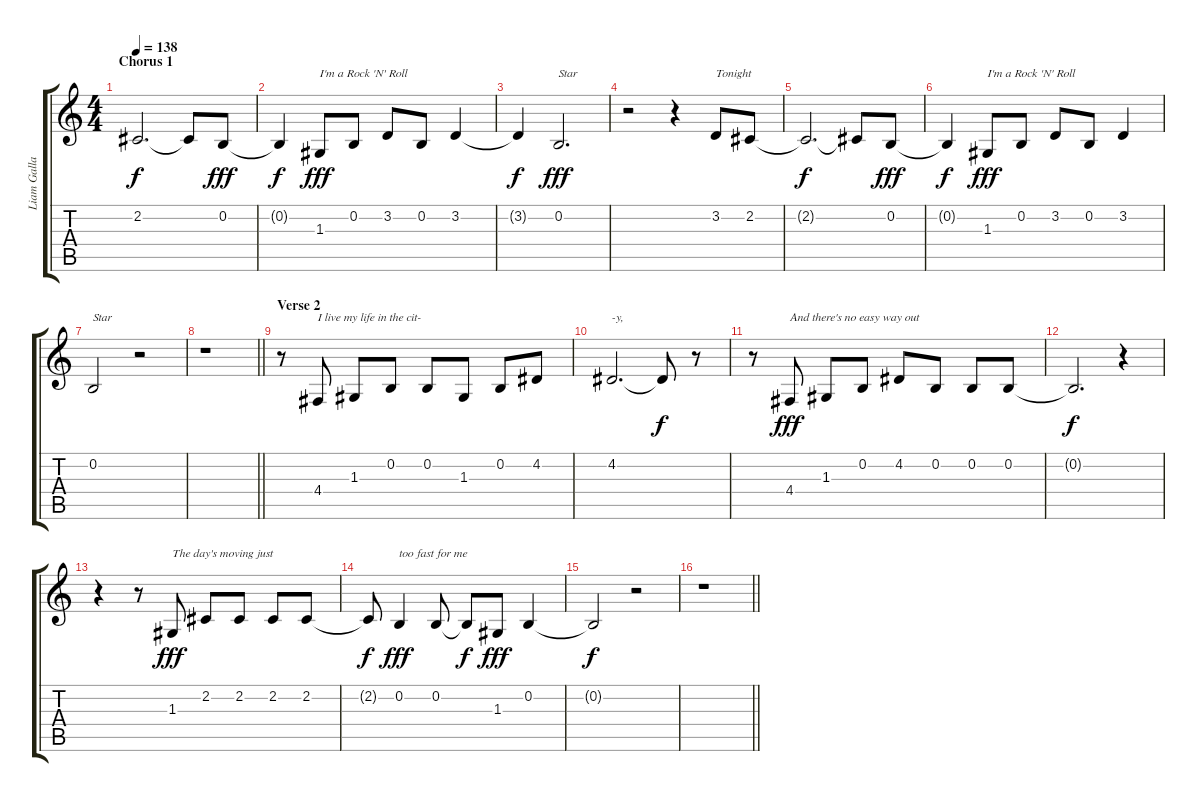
\track ("Liam Gallagher" "Liam Galla") {instrument tenorsax}
\staff {score tabs}
\tuning (E4 B3 G3 D3 A2 E2) {hide}
\ts (4 4)
\section ("" "Chorus 1")
\tempo 138
\clef g2
\ks c
2.2{t}.2{d dy f} 2.2{t}.8 0.2.8{dy fff} |
0.2{t}.4{dy f} 1.3.8{txt "I'm a Rock 'N' Roll" dy fff} 0.2.8 3.2.8 0.2.8 3.2.4 |
3.2{t}.4{dy f} 0.2.2{d txt "Star" dy fff} |
r.2 r.4 3.2.8{txt "Tonight"} 2.2.8 |
2.2{t}.2{d dy f} 2.2{t}.8 0.2.8{dy fff} |
0.2{t}.4{dy f} 1.3.8{txt "I'm a Rock 'N' Roll" dy fff} 0.2.8 3.2.8 0.2.8 3.2.4 |
0.2.2{txt "Star"} r.2 |
\barLineRight lightlight
r.1 |
\section ("" "Verse 2")
r.8 4.4.8{txt "I live my life in the cit-"} 1.3.8 0.2.8 0.2.8 1.3.8 0.2.8 4.2.8 |
4.2.2{d txt "-y,"} 4.2{t}.8{dy f} r.8 |
r.8 4.4.8{txt "And there's no easy way out" dy fff} 1.3.8 0.2.8 4.2.8 0.2.8 0.2.8 0.2.8 |
0.2{t}.2{d dy f} r.4 |
r.4 r.8 1.3.8{txt "The day's moving just" dy fff} 2.2.8 2.2.8 2.2.8 2.2.8 |
2.2{t}.8{dy f} 0.2.4{txt "too fast for me" dy fff} 0.2.8 0.2{t}.8{dy f} 1.3.8{dy fff} 0.2.4 |
0.2{t}.2{dy f} r.2 |
\barLineRight lightlight
r.1
